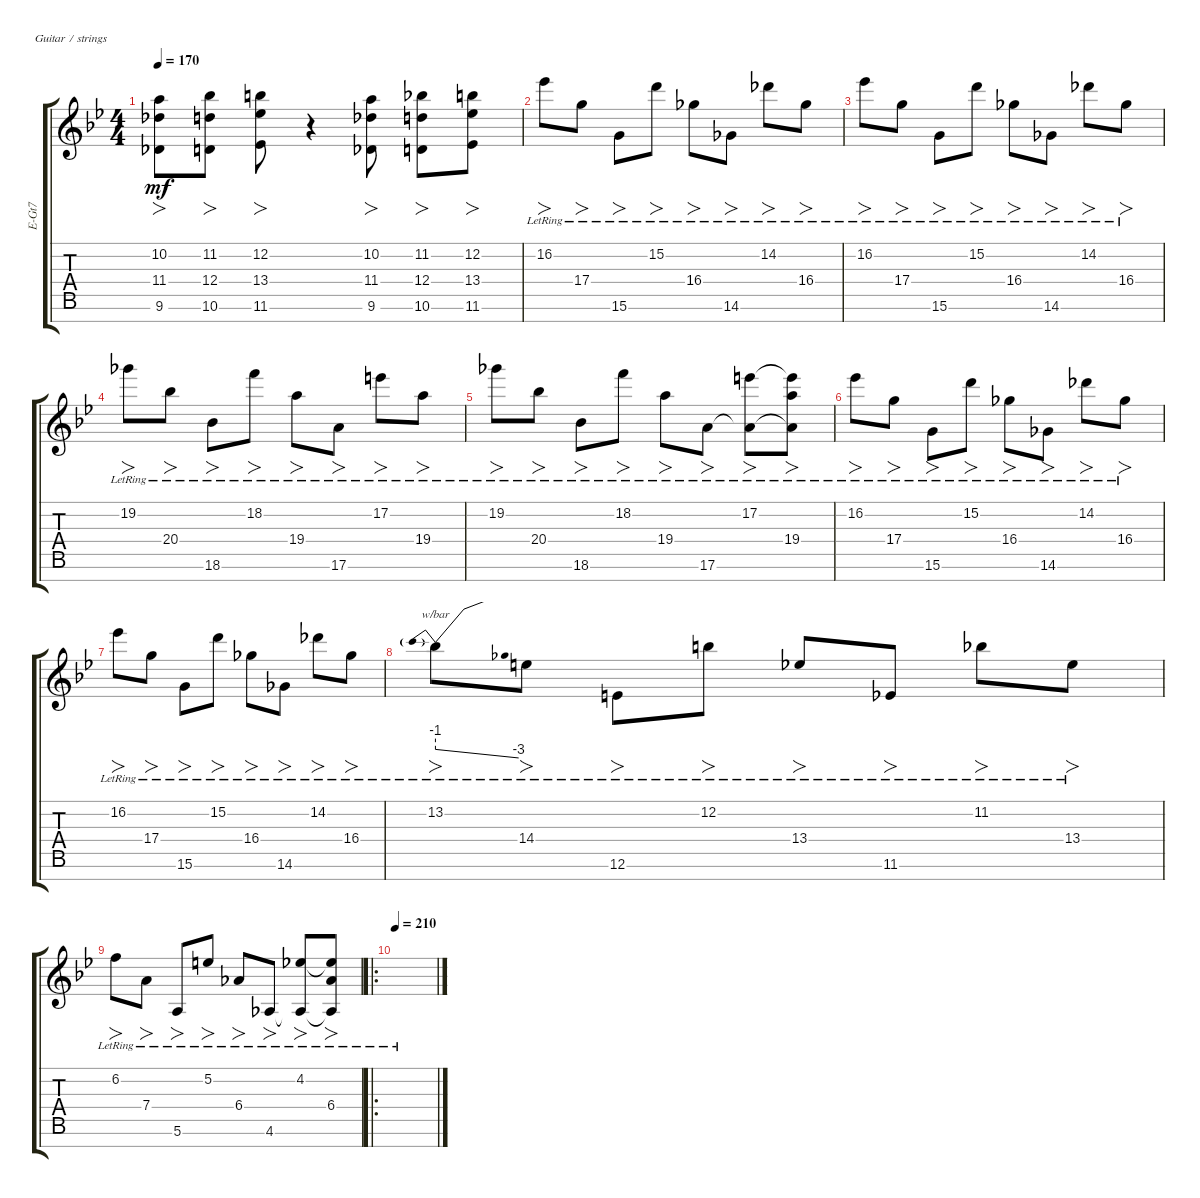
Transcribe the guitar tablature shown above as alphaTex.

\defaultSystemsLayout 4
\bracketExtendMode groupsimilarinstruments
\otherSystemsTrackNameOrientation horizontal
\track ("synth" "E-Gt7") {instrument electricguitarclean}
\staff {score tabs}
\tuning (E4 B3 G3 D3 A2 E2 B1)
\ts (4 4)
\tempo 170
\clef g2
\ks bb
(9.6{acc b} 11.4{acc b} 10.2{acc forcenatural}).8{fo dy mf} (10.6{acc forcenatural} 12.4{acc forcenatural} 11.2{acc b}).8{fo} (11.6{acc b} 13.4{acc b} 12.2{acc forcenatural}).8{fo} r.4 (9.6{acc b} 11.4{acc b} 10.2{acc forcenatural}).8{fo} (10.6{acc forcenatural} 12.4{acc forcenatural} 11.2{acc b}).8{fo} (11.6{acc b} 13.4{acc b} 12.2{acc forcenatural}).8{fo} |
16.2{lr acc b}.8{fo} 17.4{lr acc forcenatural}.8{fo} 15.6{lr acc forcenatural}.8{fo} 15.2{lr acc forcenatural}.8{fo} 16.4{lr acc b}.8{fo} 14.6{lr acc b}.8{fo} 14.2{lr acc b}.8{fo} 16.4{lr acc b}.8{fo} |
16.2{lr acc b}.8{fo} 17.4{lr acc forcenatural}.8{fo} 15.6{lr acc forcenatural}.8{fo} 15.2{lr acc forcenatural}.8{fo} 16.4{lr acc b}.8{fo} 14.6{lr acc b}.8{fo} 14.2{lr acc b}.8{fo} 16.4{lr acc b}.8{fo} |
19.2{lr acc b}.8{fo} 20.4{lr acc b}.8{fo} 18.6{lr acc b}.8{fo} 18.2{lr acc forcenatural}.8{fo} 19.4{lr acc forcenatural}.8{fo} 17.6{lr acc forcenatural}.8{fo} 17.2{lr acc forcenatural}.8{fo} 19.4{lr acc forcenatural}.8{fo} |
19.2{lr acc b}.8{fo} 20.4{lr acc b}.8{fo} 18.6{lr acc b}.8{fo} 18.2{lr acc forcenatural}.8{fo} 19.4{lr acc forcenatural}.8{fo} 17.6{lr acc forcenatural}.8{fo} (17.2{lr acc forcenatural} 17.6{lr t acc forcenatural}).8{fo} (19.4{lr acc forcenatural} 17.6{lr t acc forcenatural} 17.2{lr t acc forcenatural}).8{fo} |
16.2{lr acc b}.8{fo} 17.4{lr acc forcenatural}.8{fo} 15.6{lr acc forcenatural}.8{fo} 15.2{lr acc forcenatural}.8{fo} 16.4{lr acc b}.8{fo} 14.6{lr acc b}.8{fo} 14.2{lr acc b}.8{fo} 16.4{lr acc b}.8{fo} |
16.2{lr acc b}.8{fo} 17.4{lr acc forcenatural}.8{fo} 15.6{lr acc forcenatural}.8{fo} 15.2{lr acc forcenatural}.8{fo} 16.4{lr acc b}.8{fo} 14.6{lr acc b}.8{fo} 14.2{lr acc b}.8{fo} 16.4{lr acc b}.8{fo} |
13.2{lr acc forcenatural}.8{fo tbe (predivedive default 0 -4 42 -12)} 14.4{lr acc forcenatural}.8{fo} 12.6{lr acc forcenatural}.8{fo} 12.2{lr acc forcenatural}.8{fo} 13.4{lr acc b}.8{fo} 11.6{lr acc b}.8{fo} 11.2{lr acc b}.8{fo} 13.4{lr acc b}.8{fo} |
6.2{lr acc forcenatural}.8{fo} 7.4{lr acc forcenatural}.8{fo} 5.6{lr acc forcenatural}.8{fo} 5.2{lr acc forcenatural}.8{fo} 6.4{lr acc b}.8{fo} 4.6{lr acc b}.8{fo} (4.2{lr acc b} 4.6{lr t acc b}).8{fo} (6.4{lr acc b} 4.6{lr t acc b} 4.2{lr t acc b}).8{fo} |
\ro
\tempo 210
